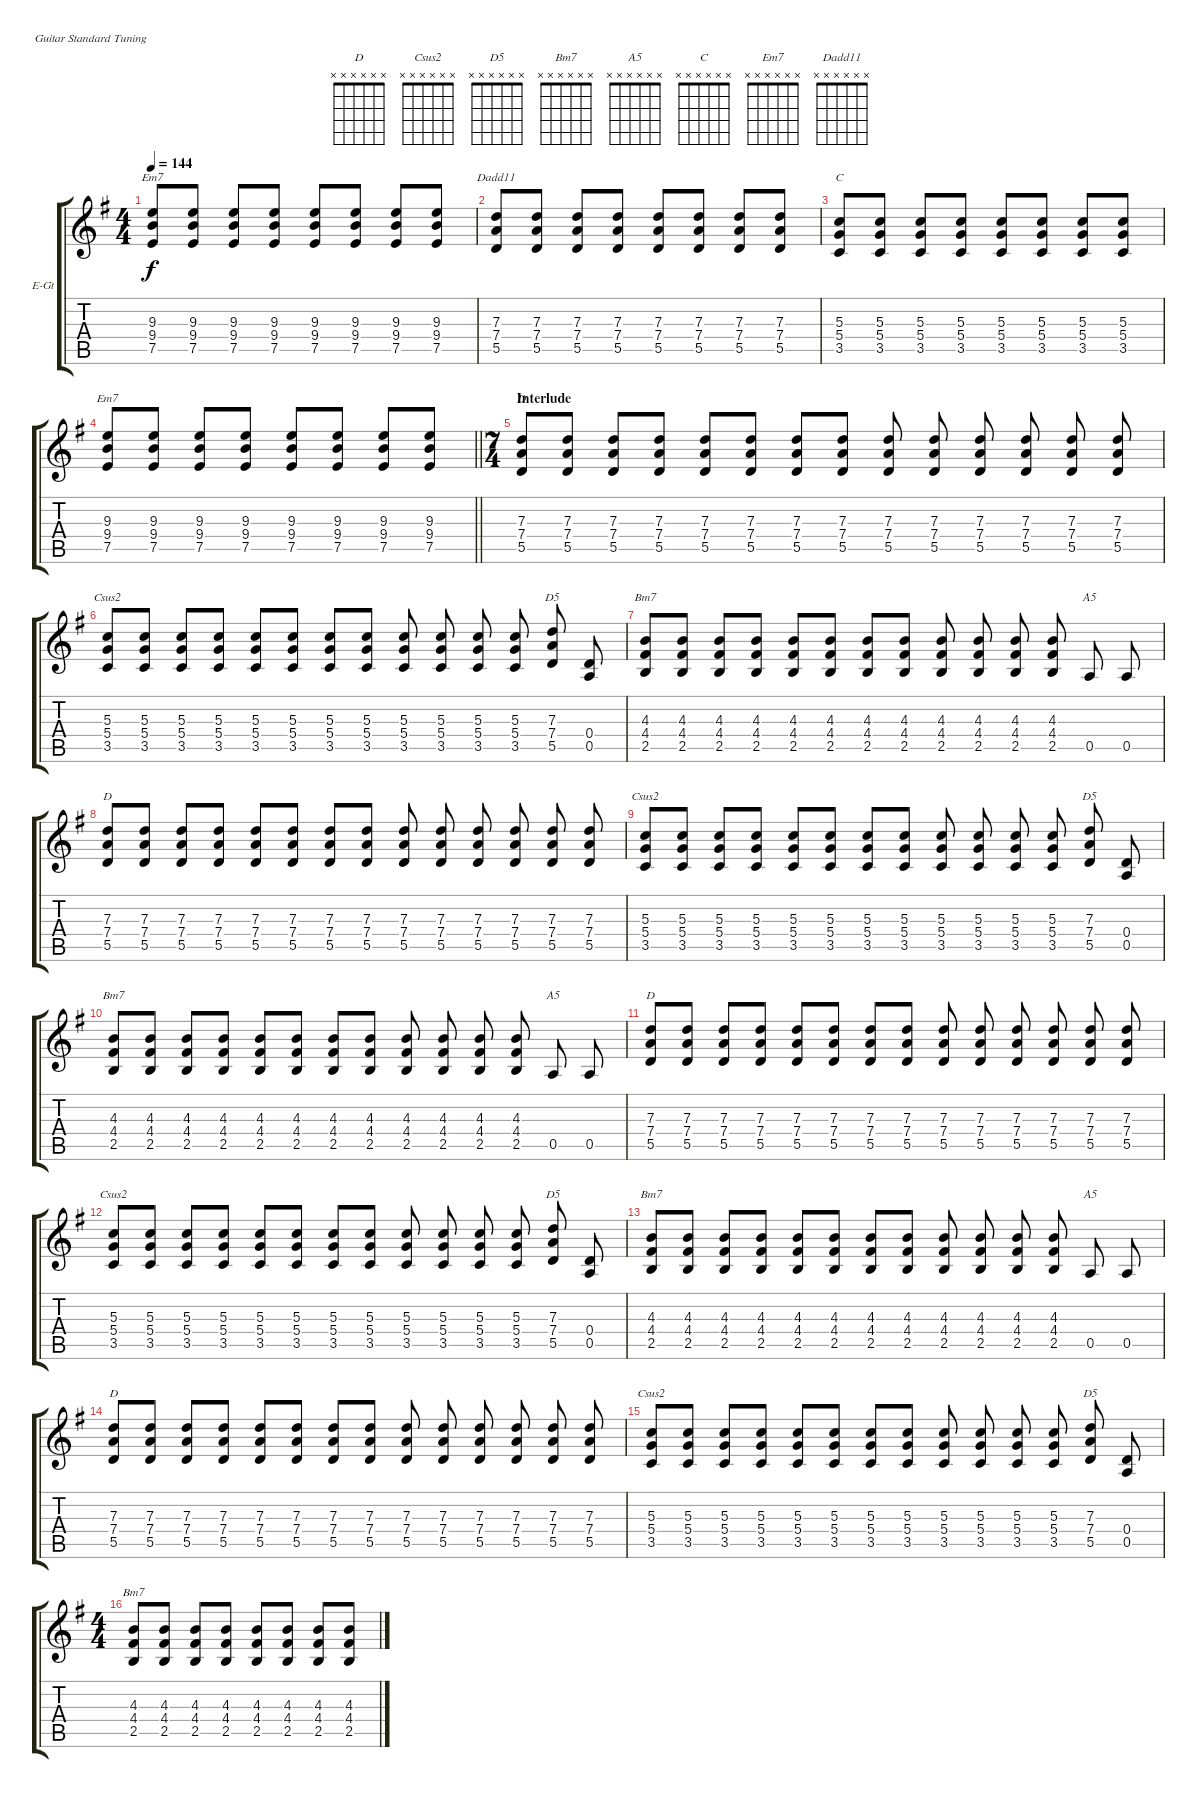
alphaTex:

\bracketExtendMode groupsimilarinstruments
\firstSystemTrackNameOrientation horizontal
\otherSystemsTrackNameOrientation horizontal
\track ("Guitar 2" "E-Gt") {instrument overdrivenguitar}
\staff {score tabs}
\tuning (E4 B3 G3 D3 A2 E2)
\chord ("D" x x x x x x)
\chord ("Csus2" x x x x x x)
\chord ("D5" x x x x x x)
\chord ("Bm7" x x x x x x)
\chord ("A5" x x x x x x)
\chord ("C" x x x x x x)
\chord ("Em7" x x x x x x)
\chord ("Dadd11" x x x x x x)
\ts (4 4)
\tempo 144
\clef g2
\ks g
(9.3 9.4 7.5).8{ch "Em7" dy f} (9.3 9.4 7.5).8 (9.3 9.4 7.5).8 (9.3 9.4 7.5).8 (9.3 9.4 7.5).8 (9.3 9.4 7.5).8 (9.3 9.4 7.5).8 (9.3 9.4 7.5).8 |
(7.3 7.4 5.5).8{ch "Dadd11"} (7.3 7.4 5.5).8 (7.3 7.4 5.5).8 (7.3 7.4 5.5).8 (7.3 7.4 5.5).8 (7.3 7.4 5.5).8 (7.3 7.4 5.5).8 (7.3 7.4 5.5).8 |
(5.3 5.4 3.5).8{ch "C"} (5.3 5.4 3.5).8 (5.3 5.4 3.5).8 (5.3 5.4 3.5).8 (5.3 5.4 3.5).8 (5.3 5.4 3.5).8 (5.3 5.4 3.5).8 (5.3 5.4 3.5).8 |
\barLineRight lightlight
(9.3 9.4 7.5).8{ch "Em7"} (9.3 9.4 7.5).8 (9.3 9.4 7.5).8 (9.3 9.4 7.5).8 (9.3 9.4 7.5).8 (9.3 9.4 7.5).8 (9.3 9.4 7.5).8 (9.3 9.4 7.5).8 |
\ts (7 4)
\beaming (8 2 2 2 2)
\section ("" "Interlude")
(7.3 7.4 5.5).8{ch "D"} (7.3 7.4 5.5).8 (7.3 7.4 5.5).8 (7.3 7.4 5.5).8 (7.3 7.4 5.5).8 (7.3 7.4 5.5).8 (7.3 7.4 5.5).8 (7.3 7.4 5.5).8 (7.3 7.4 5.5).8 (7.3 7.4 5.5).8 (7.3 7.4 5.5).8 (7.3 7.4 5.5).8 (7.3 7.4 5.5).8 (7.3 7.4 5.5).8 |
(5.3 5.4 3.5).8{ch "Csus2"} (5.3 5.4 3.5).8 (5.3 5.4 3.5).8 (5.3 5.4 3.5).8 (5.3 5.4 3.5).8 (5.3 5.4 3.5).8 (5.3 5.4 3.5).8 (5.3 5.4 3.5).8 (5.3 5.4 3.5).8 (5.3 5.4 3.5).8 (5.3 5.4 3.5).8 (5.3 5.4 3.5).8 (7.3 7.4 5.5).8{ch "D5"} (0.4 0.5).8 |
(4.3 4.4 2.5).8{ch "Bm7"} (4.3 4.4 2.5).8 (4.3 4.4 2.5).8 (4.3 4.4 2.5).8 (4.3 4.4 2.5).8 (4.3 4.4 2.5).8 (4.3 4.4 2.5).8 (4.3 4.4 2.5).8 (4.3 4.4 2.5).8 (4.3 4.4 2.5).8 (4.3 4.4 2.5).8 (4.3 4.4 2.5).8 0.5.8{ch "A5"} 0.5.8 |
(7.3 7.4 5.5).8{ch "D"} (7.3 7.4 5.5).8 (7.3 7.4 5.5).8 (7.3 7.4 5.5).8 (7.3 7.4 5.5).8 (7.3 7.4 5.5).8 (7.3 7.4 5.5).8 (7.3 7.4 5.5).8 (7.3 7.4 5.5).8 (7.3 7.4 5.5).8 (7.3 7.4 5.5).8 (7.3 7.4 5.5).8 (7.3 7.4 5.5).8 (7.3 7.4 5.5).8 |
(5.3 5.4 3.5).8{ch "Csus2"} (5.3 5.4 3.5).8 (5.3 5.4 3.5).8 (5.3 5.4 3.5).8 (5.3 5.4 3.5).8 (5.3 5.4 3.5).8 (5.3 5.4 3.5).8 (5.3 5.4 3.5).8 (5.3 5.4 3.5).8 (5.3 5.4 3.5).8 (5.3 5.4 3.5).8 (5.3 5.4 3.5).8 (7.3 7.4 5.5).8{ch "D5"} (0.4 0.5).8 |
(4.3 4.4 2.5).8{ch "Bm7"} (4.3 4.4 2.5).8 (4.3 4.4 2.5).8 (4.3 4.4 2.5).8 (4.3 4.4 2.5).8 (4.3 4.4 2.5).8 (4.3 4.4 2.5).8 (4.3 4.4 2.5).8 (4.3 4.4 2.5).8 (4.3 4.4 2.5).8 (4.3 4.4 2.5).8 (4.3 4.4 2.5).8 0.5.8{ch "A5"} 0.5.8 |
(7.3 7.4 5.5).8{ch "D"} (7.3 7.4 5.5).8 (7.3 7.4 5.5).8 (7.3 7.4 5.5).8 (7.3 7.4 5.5).8 (7.3 7.4 5.5).8 (7.3 7.4 5.5).8 (7.3 7.4 5.5).8 (7.3 7.4 5.5).8 (7.3 7.4 5.5).8 (7.3 7.4 5.5).8 (7.3 7.4 5.5).8 (7.3 7.4 5.5).8 (7.3 7.4 5.5).8 |
(5.3 5.4 3.5).8{ch "Csus2"} (5.3 5.4 3.5).8 (5.3 5.4 3.5).8 (5.3 5.4 3.5).8 (5.3 5.4 3.5).8 (5.3 5.4 3.5).8 (5.3 5.4 3.5).8 (5.3 5.4 3.5).8 (5.3 5.4 3.5).8 (5.3 5.4 3.5).8 (5.3 5.4 3.5).8 (5.3 5.4 3.5).8 (7.3 7.4 5.5).8{ch "D5"} (0.4 0.5).8 |
(4.3 4.4 2.5).8{ch "Bm7"} (4.3 4.4 2.5).8 (4.3 4.4 2.5).8 (4.3 4.4 2.5).8 (4.3 4.4 2.5).8 (4.3 4.4 2.5).8 (4.3 4.4 2.5).8 (4.3 4.4 2.5).8 (4.3 4.4 2.5).8 (4.3 4.4 2.5).8 (4.3 4.4 2.5).8 (4.3 4.4 2.5).8 0.5.8{ch "A5"} 0.5.8 |
(7.3 7.4 5.5).8{ch "D"} (7.3 7.4 5.5).8 (7.3 7.4 5.5).8 (7.3 7.4 5.5).8 (7.3 7.4 5.5).8 (7.3 7.4 5.5).8 (7.3 7.4 5.5).8 (7.3 7.4 5.5).8 (7.3 7.4 5.5).8 (7.3 7.4 5.5).8 (7.3 7.4 5.5).8 (7.3 7.4 5.5).8 (7.3 7.4 5.5).8 (7.3 7.4 5.5).8 |
(5.3 5.4 3.5).8{ch "Csus2"} (5.3 5.4 3.5).8 (5.3 5.4 3.5).8 (5.3 5.4 3.5).8 (5.3 5.4 3.5).8 (5.3 5.4 3.5).8 (5.3 5.4 3.5).8 (5.3 5.4 3.5).8 (5.3 5.4 3.5).8 (5.3 5.4 3.5).8 (5.3 5.4 3.5).8 (5.3 5.4 3.5).8 (7.3 7.4 5.5).8{ch "D5"} (0.4 0.5).8 |
\ts (4 4)
\beaming (8 2 2 2 2)
(4.3 4.4 2.5).8{ch "Bm7"} (4.3 4.4 2.5).8 (4.3 4.4 2.5).8 (4.3 4.4 2.5).8 (4.3 4.4 2.5).8 (4.3 4.4 2.5).8 (4.3 4.4 2.5).8 (4.3 4.4 2.5).8
